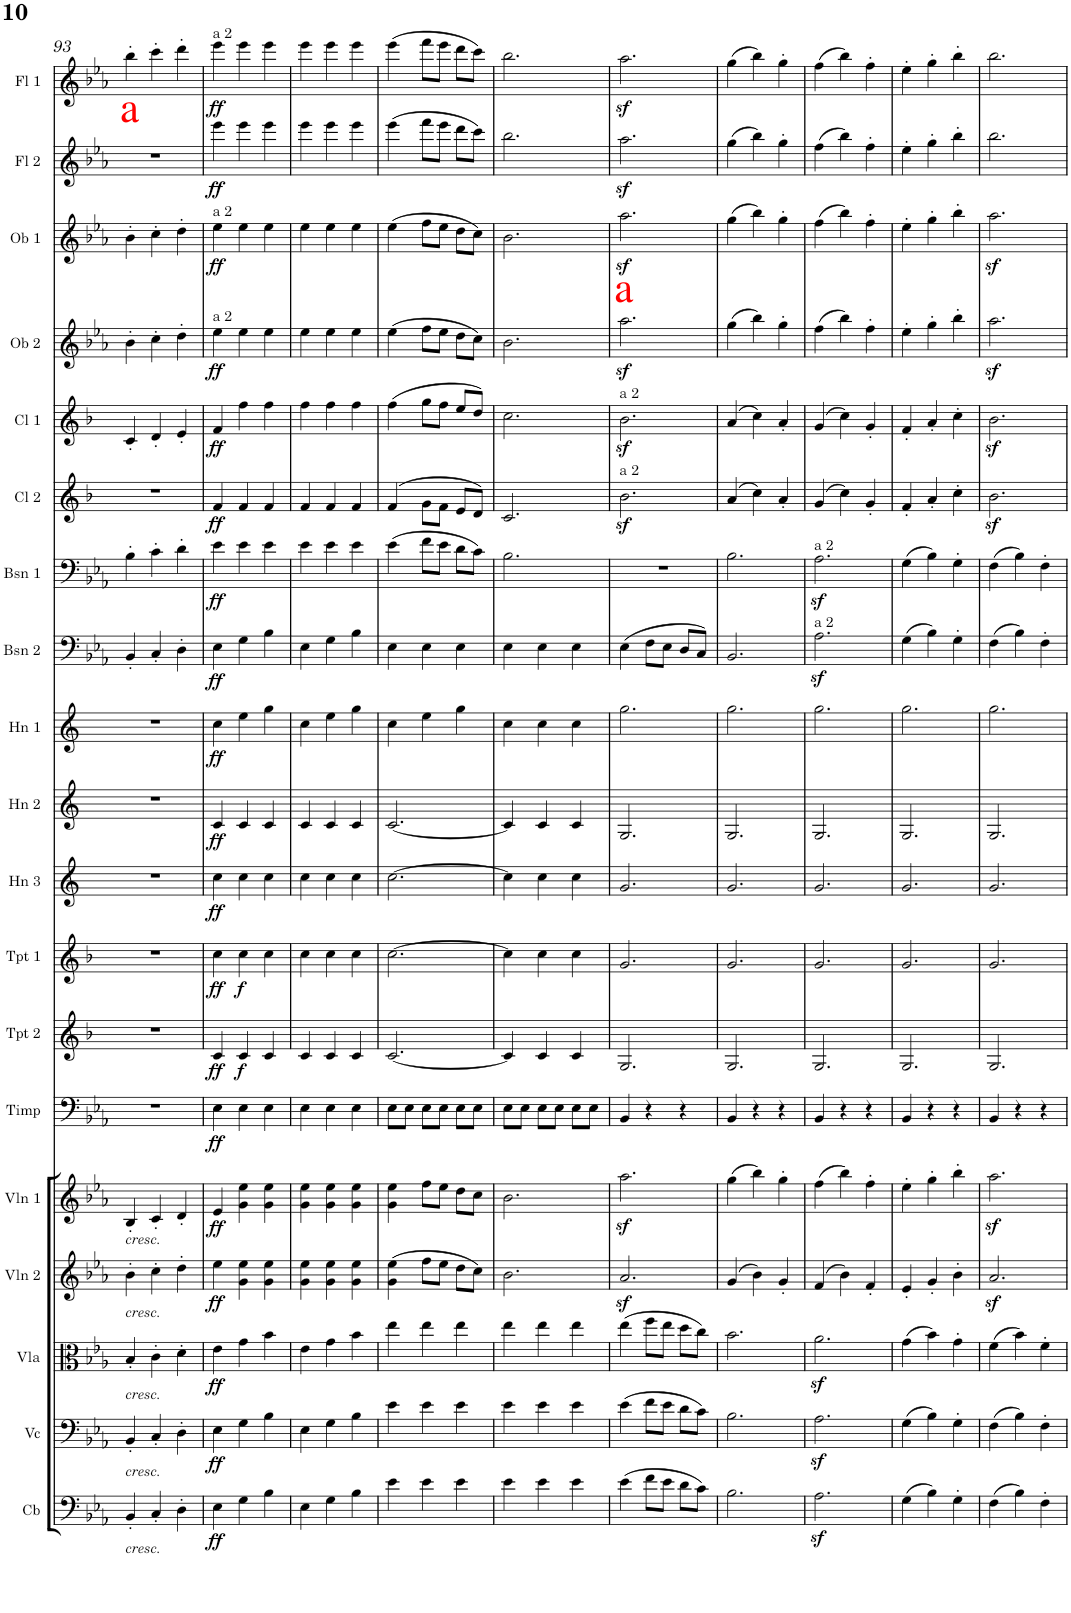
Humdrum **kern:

**kern	**dynam	**kern	**dynam	**kern	**dynam	**kern	**dynam	**kern	**dynam	**kern	**dynam	**kern	**dynam	**kern	**dynam	**kern	**dynam	**kern	**dynam	**kern	**dynam	**kern	**dynam	**kern	**dynam	**kern	**dynam	**kern	**dynam	**kern	**dynam	**kern	**text	**dynam	**kern	**dynam	**kern	**text	**dynam
*part19	*part19	*part18	*part18	*part17	*part17	*part16	*part16	*part15	*part15	*part14	*part14	*part13	*part13	*part12	*part12	*part11	*part11	*part10	*part10	*part9	*part9	*part8	*part8	*part7	*part7	*part6	*part6	*part5	*part5	*part4	*part4	*part3	*part3	*part3	*part2	*part2	*part1	*part1	*part1
*staff19	*staff19	*staff18	*staff18	*staff17	*staff17	*staff16	*staff16	*staff15	*staff15	*staff14	*staff14	*staff13	*staff13	*staff12	*staff12	*staff11	*staff11	*staff10	*staff10	*staff9	*staff9	*staff8	*staff8	*staff7	*staff7	*staff6	*staff6	*staff5	*staff5	*staff4	*staff4	*staff3	*staff3	*staff3	*staff2	*staff2	*staff1	*staff1	*staff1
*I"Contrabass	*	*I"Violoncello	*	*I"Viola	*	*I"Violin 2	*	*I"Violin 1	*	*I"Timpani	*	*I"Bb Trumpet 2	*	*I"Bb Trumpet 1	*	*I"Eb Horn 3	*	*I"Eb Horn 2	*	*I"Eb Horn 1	*	*I"Bassoon 2	*	*I"Bassoon 1	*	*I"Bb Clarinet 2	*	*I"Bb Clarinet 1	*	*I"Oboe 2	*	*I"Oboe 1	*	*	*I"Flute 2	*	*I"Flute 1	*	*
*I'Cb	*	*I'Vc	*	*I'Vla	*	*I'Vln 2	*	*I'Vln 1	*	*I'Timp	*	*I'Tpt 2	*	*I'Tpt 1	*	*I'Hn 3	*	*I'Hn 2	*	*I'Hn 1	*	*I'Bsn 2	*	*I'Bsn 1	*	*I'Cl 2	*	*I'Cl 1	*	*I'Ob 2	*	*I'Ob 1	*	*	*I'Fl 2	*	*I'Fl 1	*	*
!!LO:PB:g=z
*clefF4	*	*clefF4	*	*clefC3	*	*clefG2	*	*clefG2	*	*clefF4	*	*clefG2	*	*clefG2	*	*clefG2	*	*clefG2	*	*clefG2	*	*clefF4	*	*clefF4	*	*clefG2	*	*clefG2	*	*clefG2	*	*clefG2	*	*	*clefG2	*	*clefG2	*	*
*Trd7c12	*	*	*	*	*	*	*	*	*	*	*	*Trd1c2	*	*Trd1c2	*	*Trd5c9	*	*Trd5c9	*	*Trd5c9	*	*	*	*	*	*Trd1c2	*	*Trd1c2	*	*	*	*	*	*	*	*	*	*	*
*k[b-e-a-]	*	*k[b-e-a-]	*	*k[b-e-a-]	*	*k[b-e-a-]	*	*k[b-e-a-]	*	*k[b-e-a-]	*	*k[b-]	*	*k[b-]	*	*k[]	*	*k[]	*	*k[]	*	*k[b-e-a-]	*	*k[b-e-a-]	*	*k[b-]	*	*k[b-]	*	*k[b-e-a-]	*	*k[b-e-a-]	*	*	*k[b-e-a-]	*	*k[b-e-a-]	*	*
*M3/4	*	*M3/4	*	*M3/4	*	*M3/4	*	*M3/4	*	*M3/4	*	*M3/4	*	*M3/4	*	*M3/4	*	*M3/4	*	*M3/4	*	*M3/4	*	*M3/4	*	*M3/4	*	*M3/4	*	*M3/4	*	*M3/4	*	*	*M3/4	*	*M3/4	*	*
=93	=93	=93	=93	=93	=93	=93	=93	=93	=93	=93	=93	=93	=93	=93	=93	=93	=93	=93	=93	=93	=93	=93	=93	=93	=93	=93	=93	=93	=93	=93	=93	=93	=93	=93	=93	=93	=93	=93	=93
!	!	!	!	!	!	!	!	!	!	!	!	!	!	!	!	!	!	!	!	!	!	!	!	!	!	!	!	!	!	!	!	!	!	!	!	!	!LO:TX:b:i:t=cresc.	!	!
!	!	!	!	!	!	!	!	!	!	!	!	!	!	!	!	!	!	!	!	!	!	!	!	!	!	!	!	!	!	!	!	!LO:TX:b:i:t=cresc.	!	!	!	!	!	!	!
!	!	!	!	!	!	!	!	!	!	!	!	!	!	!	!	!	!	!	!	!	!	!	!	!	!	!	!	!	!	!LO:TX:b:i:t=cresc.	!	!	!	!	!	!	!	!	!
!	!	!	!	!	!	!	!	!	!	!	!	!	!	!	!	!	!	!	!	!	!	!	!	!	!	!	!	!LO:TX:b:i:t=cresc.	!	!	!	!	!	!	!	!	!	!	!
!	!	!	!	!	!	!	!	!	!	!	!	!	!	!	!	!	!	!	!	!	!	!	!	!LO:TX:b:i:t=cresc.	!	!	!	!	!	!	!	!	!	!	!	!	!	!	!
!	!	!	!	!	!	!	!	!	!	!	!	!	!	!	!	!	!	!	!	!	!	!LO:TX:b:i:t=cresc.	!	!	!	!	!	!	!	!	!	!	!	!	!	!	!	!	!
!	!	!	!	!	!	!	!	!LO:TX:b:i:t=cresc.	!	!	!	!	!	!	!	!	!	!	!	!	!	!	!	!	!	!	!	!	!	!	!	!	!	!	!	!	!	!	!
!	!	!	!	!	!	!LO:TX:b:i:t=cresc.	!	!	!	!	!	!	!	!	!	!	!	!	!	!	!	!	!	!	!	!	!	!	!	!	!	!	!	!	!	!	!	!	!
!	!	!	!	!LO:TX:b:i:t=cresc.	!	!	!	!	!	!	!	!	!	!	!	!	!	!	!	!	!	!	!	!	!	!	!	!	!	!	!	!	!	!	!	!	!	!	!
!	!	!LO:TX:b:i:t=cresc.	!	!	!	!	!	!	!	!	!	!	!	!	!	!	!	!	!	!	!	!	!	!	!	!	!	!	!	!	!	!	!	!	!	!	!	!	!
!LO:TX:b:i:t=cresc.	!	!	!	!	!	!	!	!	!	!	!	!	!	!	!	!	!	!	!	!	!	!	!	!	!	!	!	!	!	!	!	!	!	!	!	!	!	!	!
!	!	!	!	!	!	!	!	!	!	!	!	!	!	!	!	!	!	!	!	!	!	!	!	!	!	!	!	!	!	!	!	!	!	!	!	!	!	!LO:LY:b:color=#FF0000	!
4BB-'/	.	4BB-'/	.	4B-'/	.	4b-'\	.	4B-'/	.	2.r	.	2.r	.	2.r	.	2.r	.	2.r	.	2.r	.	4BB-'/	.	4B-'\	.	2.r	.	4c'/	.	4b-'\	.	4b-'\	.	.	2.r	.	4bb-'\	a	.
4C'/	.	4C'/	.	4c'\	.	4cc'\	.	4c'/	.	.	.	.	.	.	.	.	.	.	.	.	.	4C'/	.	4c'\	.	.	.	4d'/	.	4cc'\	.	4cc'\	.	.	.	.	4ccc'\	.	.
4D'\	.	4D'\	.	4d'\	.	4dd'\	.	4d'/	.	.	.	.	.	.	.	.	.	.	.	.	.	4D'\	.	4d'\	.	.	.	4e'/	.	4dd'\	.	4dd'\	.	.	.	.	4ddd'\	.	.
=94	=94	=94	=94	=94	=94	=94	=94	=94	=94	=94	=94	=94	=94	=94	=94	=94	=94	=94	=94	=94	=94	=94	=94	=94	=94	=94	=94	=94	=94	=94	=94	=94	=94	=94	=94	=94	=94	=94	=94
!	!	!	!	!	!	!	!	!	!	!	!	!	!	!	!	!	!	!	!	!	!	!	!	!	!	!	!	!	!	!	!	!	!	!	!	!	!LO:TX:a:t=a 2	!	!
!	!	!	!	!	!	!	!	!	!	!	!	!	!	!	!	!	!	!	!	!	!	!	!	!	!	!	!	!	!	!	!	!LO:TX:a:t=a 2	!	!	!	!	!	!	!
!	!	!	!	!	!	!	!	!	!	!	!	!	!	!	!	!	!	!	!	!	!	!	!	!	!	!	!	!	!	!LO:TX:a:t=a 2	!	!	!	!	!	!	!	!	!
!	!LO:DY:b	!	!LO:DY:b	!	!LO:DY:b	!	!LO:DY:b	!	!LO:DY:b	!	!LO:DY:b	!	!LO:DY:b	!	!LO:DY:b	!	!LO:DY:b	!	!LO:DY:b	!	!LO:DY:b	!	!LO:DY:b	!	!LO:DY:b	!	!LO:DY:b	!	!LO:DY:b	!	!LO:DY:b	!	!	!LO:DY:b	!	!LO:DY:b	!	!	!LO:DY:b
4E-\	ff	4E-\	ff	4e-\	ff	4ee-\	ff	4e-/	ff	4E-\	ff	4c/	ff	4cc\	ff	4cc\	ff	4c/	ff	4cc\	ff	4E-\	ff	4e-\	ff	4f/	ff	4f/	ff	4ee-\	ff	4ee-\	.	ff	4eee-\	ff	4eee-\	.	ff
!	!	!	!	!	!	!	!	!	!	!	!	!	!LO:DY:b	!	!LO:DY:b	!	!	!	!	!	!	!	!	!	!	!	!	!	!	!	!	!	!	!	!	!	!	!	!
4G\	.	4G\	.	4g\	.	4g\ 4ee-\	.	4g\ 4ee-\	.	4E-\	.	4c/	f	4cc\	f	4cc\	.	4c/	.	4ee\	.	4G\	.	4e-\	.	4f/	.	4ff\	.	4ee-\	.	4ee-\	.	.	4eee-\	.	4eee-\	.	.
4B-\	.	4B-\	.	4b-\	.	4g\ 4ee-\	.	4g\ 4ee-\	.	4E-\	.	4c/	.	4cc\	.	4cc\	.	4c/	.	4gg\	.	4B-\	.	4e-\	.	4f/	.	4ff\	.	4ee-\	.	4ee-\	.	.	4eee-\	.	4eee-\	.	.
=95	=95	=95	=95	=95	=95	=95	=95	=95	=95	=95	=95	=95	=95	=95	=95	=95	=95	=95	=95	=95	=95	=95	=95	=95	=95	=95	=95	=95	=95	=95	=95	=95	=95	=95	=95	=95	=95	=95	=95
4E-\	.	4E-\	.	4e-\	.	4g\ 4ee-\	.	4g\ 4ee-\	.	4E-\	.	4c/	.	4cc\	.	4cc\	.	4c/	.	4cc\	.	4E-\	.	4e-\	.	4f/	.	4ff\	.	4ee-\	.	4ee-\	.	.	4eee-\	.	4eee-\	.	.
4G\	.	4G\	.	4g\	.	4g\ 4ee-\	.	4g\ 4ee-\	.	4E-\	.	4c/	.	4cc\	.	4cc\	.	4c/	.	4ee\	.	4G\	.	4e-\	.	4f/	.	4ff\	.	4ee-\	.	4ee-\	.	.	4eee-\	.	4eee-\	.	.
4B-\	.	4B-\	.	4b-\	.	4g\ 4ee-\	.	4g\ 4ee-\	.	4E-\	.	4c/	.	4cc\	.	4cc\	.	4c/	.	4gg\	.	4B-\	.	4e-\	.	4f/	.	4ff\	.	4ee-\	.	4ee-\	.	.	4eee-\	.	4eee-\	.	.
=96	=96	=96	=96	=96	=96	=96	=96	=96	=96	=96	=96	=96	=96	=96	=96	=96	=96	=96	=96	=96	=96	=96	=96	=96	=96	=96	=96	=96	=96	=96	=96	=96	=96	=96	=96	=96	=96	=96	=96
4e-\	.	4e-\	.	4ee-\	.	(4g\ 4ee-\	.	4g\ 4ee-\	.	8E-\L	.	[2.c/	.	[2.cc\	.	[2.cc\	.	[2.c/	.	4cc\	.	4E-\	.	(4e-\	.	(4f/	.	(4ff\	.	(4ee-\	.	(4ee-\	.	.	(4eee-\	.	(4eee-\	.	.
.	.	.	.	.	.	.	.	.	.	8E-\J	.	.	.	.	.	.	.	.	.	.	.	.	.	.	.	.	.	.	.	.	.	.	.	.	.	.	.	.	.
4e-\	.	4e-\	.	4ee-\	.	8ff\L	.	8ff\L	.	8E-\L	.	.	.	.	.	.	.	.	.	4ee\	.	4E-\	.	8f\L	.	8g\L	.	8gg\L	.	8ff\L	.	8ff\L	.	.	8fff\L	.	8fff\L	.	.
.	.	.	.	.	.	8ee-\J	.	8ee-\J	.	8E-\J	.	.	.	.	.	.	.	.	.	.	.	.	.	8e-\J	.	8f\J	.	8ff\J	.	8ee-\J	.	8ee-\J	.	.	8eee-\J	.	8eee-\J	.	.
4e-\	.	4e-\	.	4ee-\	.	8dd\L	.	8dd\L	.	8E-\L	.	.	.	.	.	.	.	.	.	4gg\	.	4E-\	.	8d\L	.	8e/L	.	8ee/L	.	8dd\L	.	8dd\L	.	.	8ddd\L	.	8ddd\L	.	.
.	.	.	.	.	.	8cc\J)	.	8cc\J	.	8E-\J	.	.	.	.	.	.	.	.	.	.	.	.	.	8c\J)	.	8d/J)	.	8dd/J)	.	8cc\J)	.	8cc\J)	.	.	8ccc\J)	.	8ccc\J)	.	.
=97	=97	=97	=97	=97	=97	=97	=97	=97	=97	=97	=97	=97	=97	=97	=97	=97	=97	=97	=97	=97	=97	=97	=97	=97	=97	=97	=97	=97	=97	=97	=97	=97	=97	=97	=97	=97	=97	=97	=97
4e-\	.	4e-\	.	4ee-\	.	2.b-\	.	2.b-\	.	8E-\L	.	4c/]	.	4cc\]	.	4cc\]	.	4c/]	.	4cc\	.	4E-\	.	2.B-\	.	2.c/	.	2.cc\	.	2.b-\	.	2.b-\	.	.	2.bb-\	.	2.bb-\	.	.
.	.	.	.	.	.	.	.	.	.	8E-\J	.	.	.	.	.	.	.	.	.	.	.	.	.	.	.	.	.	.	.	.	.	.	.	.	.	.	.	.	.
4e-\	.	4e-\	.	4ee-\	.	.	.	.	.	8E-\L	.	4c/	.	4cc\	.	4cc\	.	4c/	.	4cc\	.	4E-\	.	.	.	.	.	.	.	.	.	.	.	.	.	.	.	.	.
.	.	.	.	.	.	.	.	.	.	8E-\J	.	.	.	.	.	.	.	.	.	.	.	.	.	.	.	.	.	.	.	.	.	.	.	.	.	.	.	.	.
4e-\	.	4e-\	.	4ee-\	.	.	.	.	.	8E-\L	.	4c/	.	4cc\	.	4cc\	.	4c/	.	4cc\	.	4E-\	.	.	.	.	.	.	.	.	.	.	.	.	.	.	.	.	.
.	.	.	.	.	.	.	.	.	.	8E-\J	.	.	.	.	.	.	.	.	.	.	.	.	.	.	.	.	.	.	.	.	.	.	.	.	.	.	.	.	.
=98	=98	=98	=98	=98	=98	=98	=98	=98	=98	=98	=98	=98	=98	=98	=98	=98	=98	=98	=98	=98	=98	=98	=98	=98	=98	=98	=98	=98	=98	=98	=98	=98	=98	=98	=98	=98	=98	=98	=98
!	!	!	!	!	!	!	!	!	!	!	!	!	!	!	!	!	!	!	!	!	!	!	!	!	!	!	!	!LO:TX:a:t=a 2	!	!	!	!	!	!	!	!	!	!	!
!	!	!	!	!	!	!	!	!	!	!	!	!	!	!	!	!	!	!	!	!	!	!	!	!	!	!LO:TX:a:t=a 2	!	!	!	!	!	!	!	!	!	!	!	!	!
!	!	!	!	!	!	!	!	!	!	!	!	!	!	!	!	!	!	!	!	!	!	!	!	!	!	!	!	!	!	!	!	!	!LO:LY:b:color=#FF0000	!	!	!	!	!	!
(4e-\	.	(4e-\	.	(4ee-\	.	2.a-z</	.	2.aa-z<\	.	4BB-/	.	2.G/	.	2.g/	.	2.g/	.	2.G/	.	2.gg\	.	(4E-\	.	2.r	.	2.b-z<\	.	2.b-z<\	.	2.aa-z<\	.	2.aa-z<\	a	.	2.aa-z<\	.	2.aa-z<\	.	.
8f\L	.	8f\L	.	8ff\L	.	.	.	.	.	4r	.	.	.	.	.	.	.	.	.	.	.	8F\L	.	.	.	.	.	.	.	.	.	.	.	.	.	.	.	.	.
8e-\J	.	8e-\J	.	8ee-\J	.	.	.	.	.	.	.	.	.	.	.	.	.	.	.	.	.	8E-\J	.	.	.	.	.	.	.	.	.	.	.	.	.	.	.	.	.
8d\L	.	8d\L	.	8dd\L	.	.	.	.	.	4r	.	.	.	.	.	.	.	.	.	.	.	8D/L	.	.	.	.	.	.	.	.	.	.	.	.	.	.	.	.	.
8c\J)	.	8c\J)	.	8cc\J)	.	.	.	.	.	.	.	.	.	.	.	.	.	.	.	.	.	8C/J)	.	.	.	.	.	.	.	.	.	.	.	.	.	.	.	.	.
=99	=99	=99	=99	=99	=99	=99	=99	=99	=99	=99	=99	=99	=99	=99	=99	=99	=99	=99	=99	=99	=99	=99	=99	=99	=99	=99	=99	=99	=99	=99	=99	=99	=99	=99	=99	=99	=99	=99	=99
2.B-\	.	2.B-\	.	2.b-\	.	(4g/	.	(4gg\	.	4BB-/	.	2.G/	.	2.g/	.	2.g/	.	2.G/	.	2.gg\	.	2.BB-/	.	2.B-\	.	(4a/	.	(4a/	.	(4gg\	.	(4gg\	.	.	(4gg\	.	(4gg\	.	.
.	.	.	.	.	.	4b-\)	.	4bb-\)	.	4r	.	.	.	.	.	.	.	.	.	.	.	.	.	.	.	4cc\)	.	4cc\)	.	4bb-\)	.	4bb-\)	.	.	4bb-\)	.	4bb-\)	.	.
.	.	.	.	.	.	4g'/	.	4gg'\	.	4r	.	.	.	.	.	.	.	.	.	.	.	.	.	.	.	4a'/	.	4a'/	.	4gg'\	.	4gg'\	.	.	4gg'\	.	4gg'\	.	.
=100	=100	=100	=100	=100	=100	=100	=100	=100	=100	=100	=100	=100	=100	=100	=100	=100	=100	=100	=100	=100	=100	=100	=100	=100	=100	=100	=100	=100	=100	=100	=100	=100	=100	=100	=100	=100	=100	=100	=100
!	!	!	!	!	!	!	!	!	!	!	!	!	!	!	!	!	!	!	!	!	!	!	!	!LO:TX:a:t=a 2	!	!	!	!	!	!	!	!	!	!	!	!	!	!	!
!	!	!	!	!	!	!	!	!	!	!	!	!	!	!	!	!	!	!	!	!	!	!LO:TX:a:t=a 2	!	!	!	!	!	!	!	!	!	!	!	!	!	!	!	!	!
2.A-z<\	.	2.A-z<\	.	2.a-z<\	.	(4f/	.	(4ff\	.	4BB-/	.	2.G/	.	2.g/	.	2.g/	.	2.G/	.	2.gg\	.	2.A-z<\	.	2.A-z<\	.	(4g/	.	(4g/	.	(4ff\	.	(4ff\	.	.	(4ff\	.	(4ff\	.	.
.	.	.	.	.	.	4b-\)	.	4bb-\)	.	4r	.	.	.	.	.	.	.	.	.	.	.	.	.	.	.	4cc\)	.	4cc\)	.	4bb-\)	.	4bb-\)	.	.	4bb-\)	.	4bb-\)	.	.
.	.	.	.	.	.	4f'/	.	4ff'\	.	4r	.	.	.	.	.	.	.	.	.	.	.	.	.	.	.	4g'/	.	4g'/	.	4ff'\	.	4ff'\	.	.	4ff'\	.	4ff'\	.	.
=101	=101	=101	=101	=101	=101	=101	=101	=101	=101	=101	=101	=101	=101	=101	=101	=101	=101	=101	=101	=101	=101	=101	=101	=101	=101	=101	=101	=101	=101	=101	=101	=101	=101	=101	=101	=101	=101	=101	=101
(4G\	.	(4G\	.	(4g\	.	4e-'/	.	4ee-'\	.	4BB-/	.	2.G/	.	2.g/	.	2.g/	.	2.G/	.	2.gg\	.	(4G\	.	(4G\	.	4f'/	.	4f'/	.	4ee-'\	.	4ee-'\	.	.	4ee-'\	.	4ee-'\	.	.
4B-\)	.	4B-\)	.	4b-\)	.	4g'/	.	4gg'\	.	4r	.	.	.	.	.	.	.	.	.	.	.	4B-\)	.	4B-\)	.	4a'/	.	4a'/	.	4gg'\	.	4gg'\	.	.	4gg'\	.	4gg'\	.	.
4G'\	.	4G'\	.	4g'\	.	4b-'\	.	4bb-'\	.	4r	.	.	.	.	.	.	.	.	.	.	.	4G'\	.	4G'\	.	4cc'\	.	4cc'\	.	4bb-'\	.	4bb-'\	.	.	4bb-'\	.	4bb-'\	.	.
=102	=102	=102	=102	=102	=102	=102	=102	=102	=102	=102	=102	=102	=102	=102	=102	=102	=102	=102	=102	=102	=102	=102	=102	=102	=102	=102	=102	=102	=102	=102	=102	=102	=102	=102	=102	=102	=102	=102	=102
(4F\	.	(4F\	.	(4f\	.	2.a-z</	.	2.aa-z<\	.	4BB-/	.	2.G/	.	2.g/	.	2.g/	.	2.G/	.	2.gg\	.	(4F\	.	(4F\	.	2.b-z<\	.	2.b-z<\	.	2.aa-z<\	.	2.aa-z<\	.	.	2.bb-\	.	2.bb-\	.	.
4B-\)	.	4B-\)	.	4b-\)	.	.	.	.	.	4r	.	.	.	.	.	.	.	.	.	.	.	4B-\)	.	4B-\)	.	.	.	.	.	.	.	.	.	.	.	.	.	.	.
4F'\	.	4F'\	.	4f'\	.	.	.	.	.	4r	.	.	.	.	.	.	.	.	.	.	.	4F'\	.	4F'\	.	.	.	.	.	.	.	.	.	.	.	.	.	.	.
=	=	=	=	=	=	=	=	=	=	=	=	=	=	=	=	=	=	=	=	=	=	=	=	=	=	=	=	=	=	=	=	=	=	=	=	=	=	=	=
*-	*-	*-	*-	*-	*-	*-	*-	*-	*-	*-	*-	*-	*-	*-	*-	*-	*-	*-	*-	*-	*-	*-	*-	*-	*-	*-	*-	*-	*-	*-	*-	*-	*-	*-	*-	*-	*-	*-	*-
